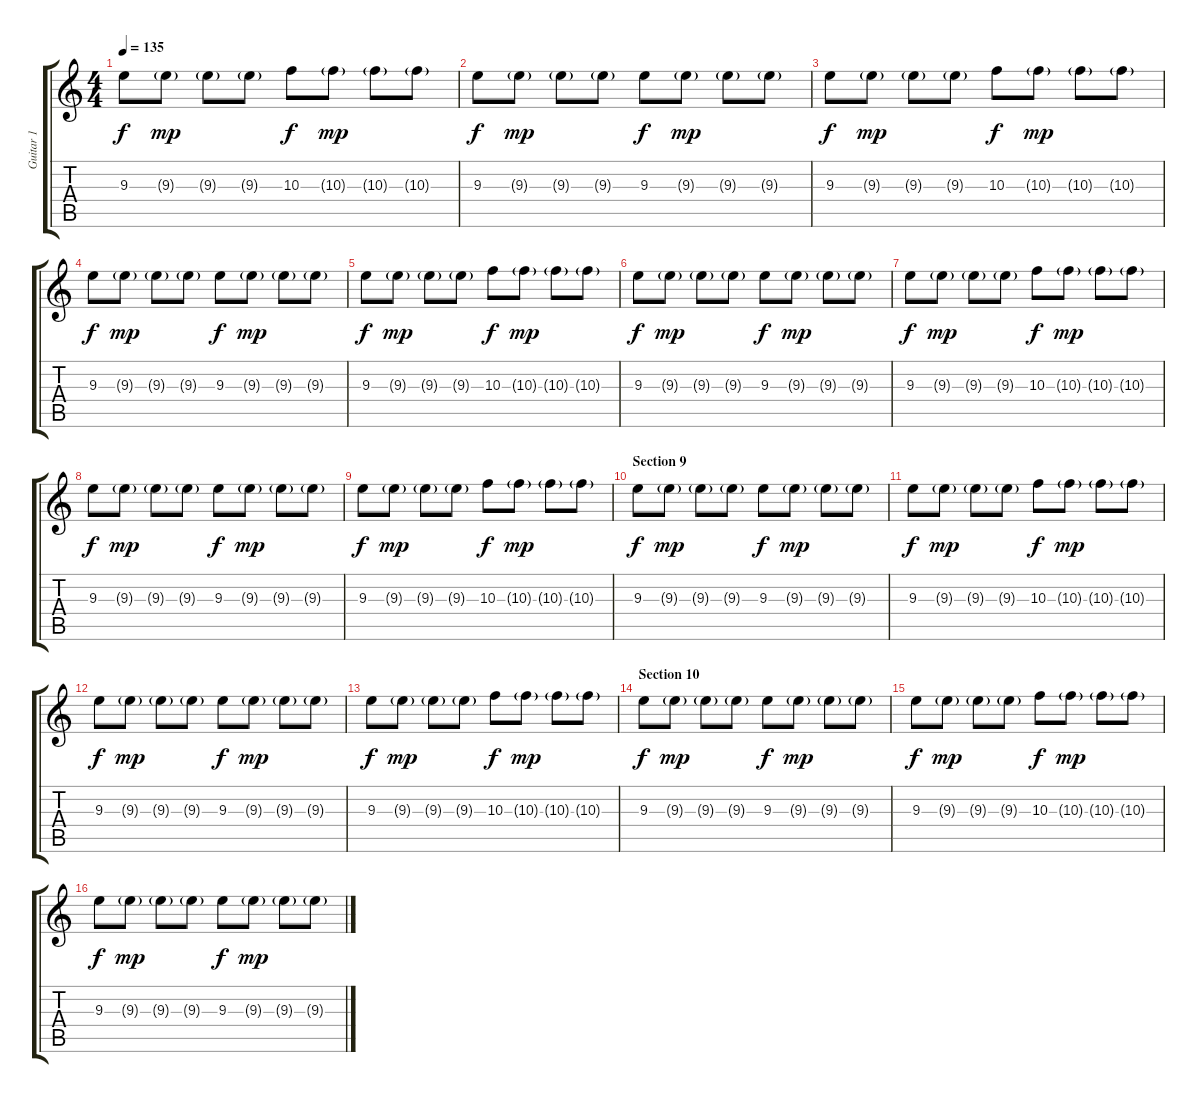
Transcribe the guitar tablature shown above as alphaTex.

\track ("Guitar 1" "Guitar 1") {instrument overdrivenguitar}
\staff {score tabs}
\tuning (E4 B3 G3 D3 A2 E2) {hide}
\ts (4 4)
\tempo 135
\clef g2
\ks c
9.3.8{dy f} 9.3{g}.8{dy mp} 9.3{g}.8 9.3{g}.8 10.3.8{dy f} 10.3{g}.8{dy mp} 10.3{g}.8 10.3{g}.8 |
9.3.8{dy f} 9.3{g}.8{dy mp} 9.3{g}.8 9.3{g}.8 9.3.8{dy f} 9.3{g}.8{dy mp} 9.3{g}.8 9.3{g}.8 |
9.3.8{dy f} 9.3{g}.8{dy mp} 9.3{g}.8 9.3{g}.8 10.3.8{dy f} 10.3{g}.8{dy mp} 10.3{g}.8 10.3{g}.8 |
9.3.8{dy f} 9.3{g}.8{dy mp} 9.3{g}.8 9.3{g}.8 9.3.8{dy f} 9.3{g}.8{dy mp} 9.3{g}.8 9.3{g}.8 |
9.3.8{dy f} 9.3{g}.8{dy mp} 9.3{g}.8 9.3{g}.8 10.3.8{dy f} 10.3{g}.8{dy mp} 10.3{g}.8 10.3{g}.8 |
9.3.8{dy f} 9.3{g}.8{dy mp} 9.3{g}.8 9.3{g}.8 9.3.8{dy f} 9.3{g}.8{dy mp} 9.3{g}.8 9.3{g}.8 |
9.3.8{dy f} 9.3{g}.8{dy mp} 9.3{g}.8 9.3{g}.8 10.3.8{dy f} 10.3{g}.8{dy mp} 10.3{g}.8 10.3{g}.8 |
9.3.8{dy f} 9.3{g}.8{dy mp} 9.3{g}.8 9.3{g}.8 9.3.8{dy f} 9.3{g}.8{dy mp} 9.3{g}.8 9.3{g}.8 |
9.3.8{dy f} 9.3{g}.8{dy mp} 9.3{g}.8 9.3{g}.8 10.3.8{dy f} 10.3{g}.8{dy mp} 10.3{g}.8 10.3{g}.8 |
\section ("" "Section 9")
9.3.8{dy f} 9.3{g}.8{dy mp} 9.3{g}.8 9.3{g}.8 9.3.8{dy f} 9.3{g}.8{dy mp} 9.3{g}.8 9.3{g}.8 |
9.3.8{dy f} 9.3{g}.8{dy mp} 9.3{g}.8 9.3{g}.8 10.3.8{dy f} 10.3{g}.8{dy mp} 10.3{g}.8 10.3{g}.8 |
9.3.8{dy f} 9.3{g}.8{dy mp} 9.3{g}.8 9.3{g}.8 9.3.8{dy f} 9.3{g}.8{dy mp} 9.3{g}.8 9.3{g}.8 |
9.3.8{dy f} 9.3{g}.8{dy mp} 9.3{g}.8 9.3{g}.8 10.3.8{dy f} 10.3{g}.8{dy mp} 10.3{g}.8 10.3{g}.8 |
\section ("" "Section 10")
9.3.8{dy f} 9.3{g}.8{dy mp} 9.3{g}.8 9.3{g}.8 9.3.8{dy f} 9.3{g}.8{dy mp} 9.3{g}.8 9.3{g}.8 |
9.3.8{dy f} 9.3{g}.8{dy mp} 9.3{g}.8 9.3{g}.8 10.3.8{dy f} 10.3{g}.8{dy mp} 10.3{g}.8 10.3{g}.8 |
9.3.8{dy f} 9.3{g}.8{dy mp} 9.3{g}.8 9.3{g}.8 9.3.8{dy f} 9.3{g}.8{dy mp} 9.3{g}.8 9.3{g}.8
